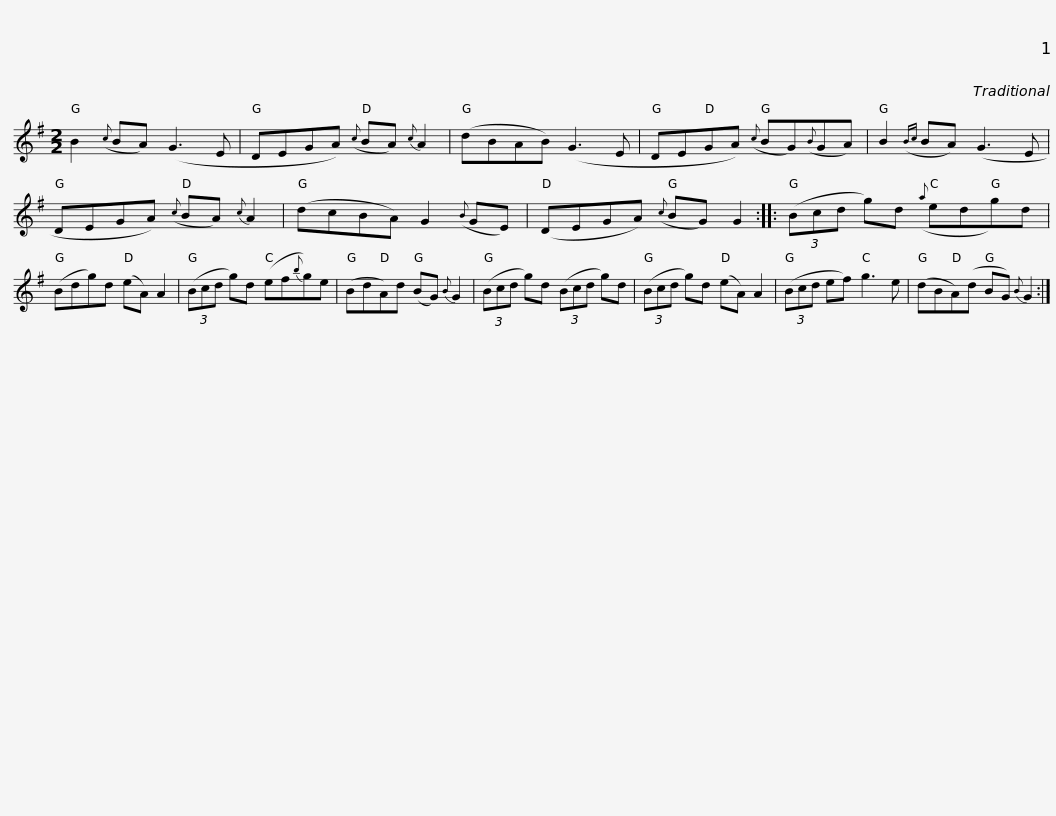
X:1
L:1/8
M:2/2
I:linebreak $
K:G
V:1 treble
V:1
 B2({c} BA) (G3 E | DEGA)({c} BA){c} A2 | (dBAB) (G3 E | DEGA)({c} BG)({B}GA) | B2({Bc} BA) (G3 E |$ %5
 DEGA)({c} BA){c} A2 | (dcBA) G2({B} GE) | (DEGA)({c} BG) G2 :: (3(Bcd g)d({a} edg)d | (Bdg)d (eA) A2 |$ %10
 (3(Bcd g)d (ef{b}g)e | (BdA)d (BG){B} G2 | (3(Bcd g)d (3(Bcd g)d | (3(Bcd g)d (eA) A2 | (3(Bcd ef) g3 e |$ %15
 (dBA)(d BG){B} G2 :| %16
